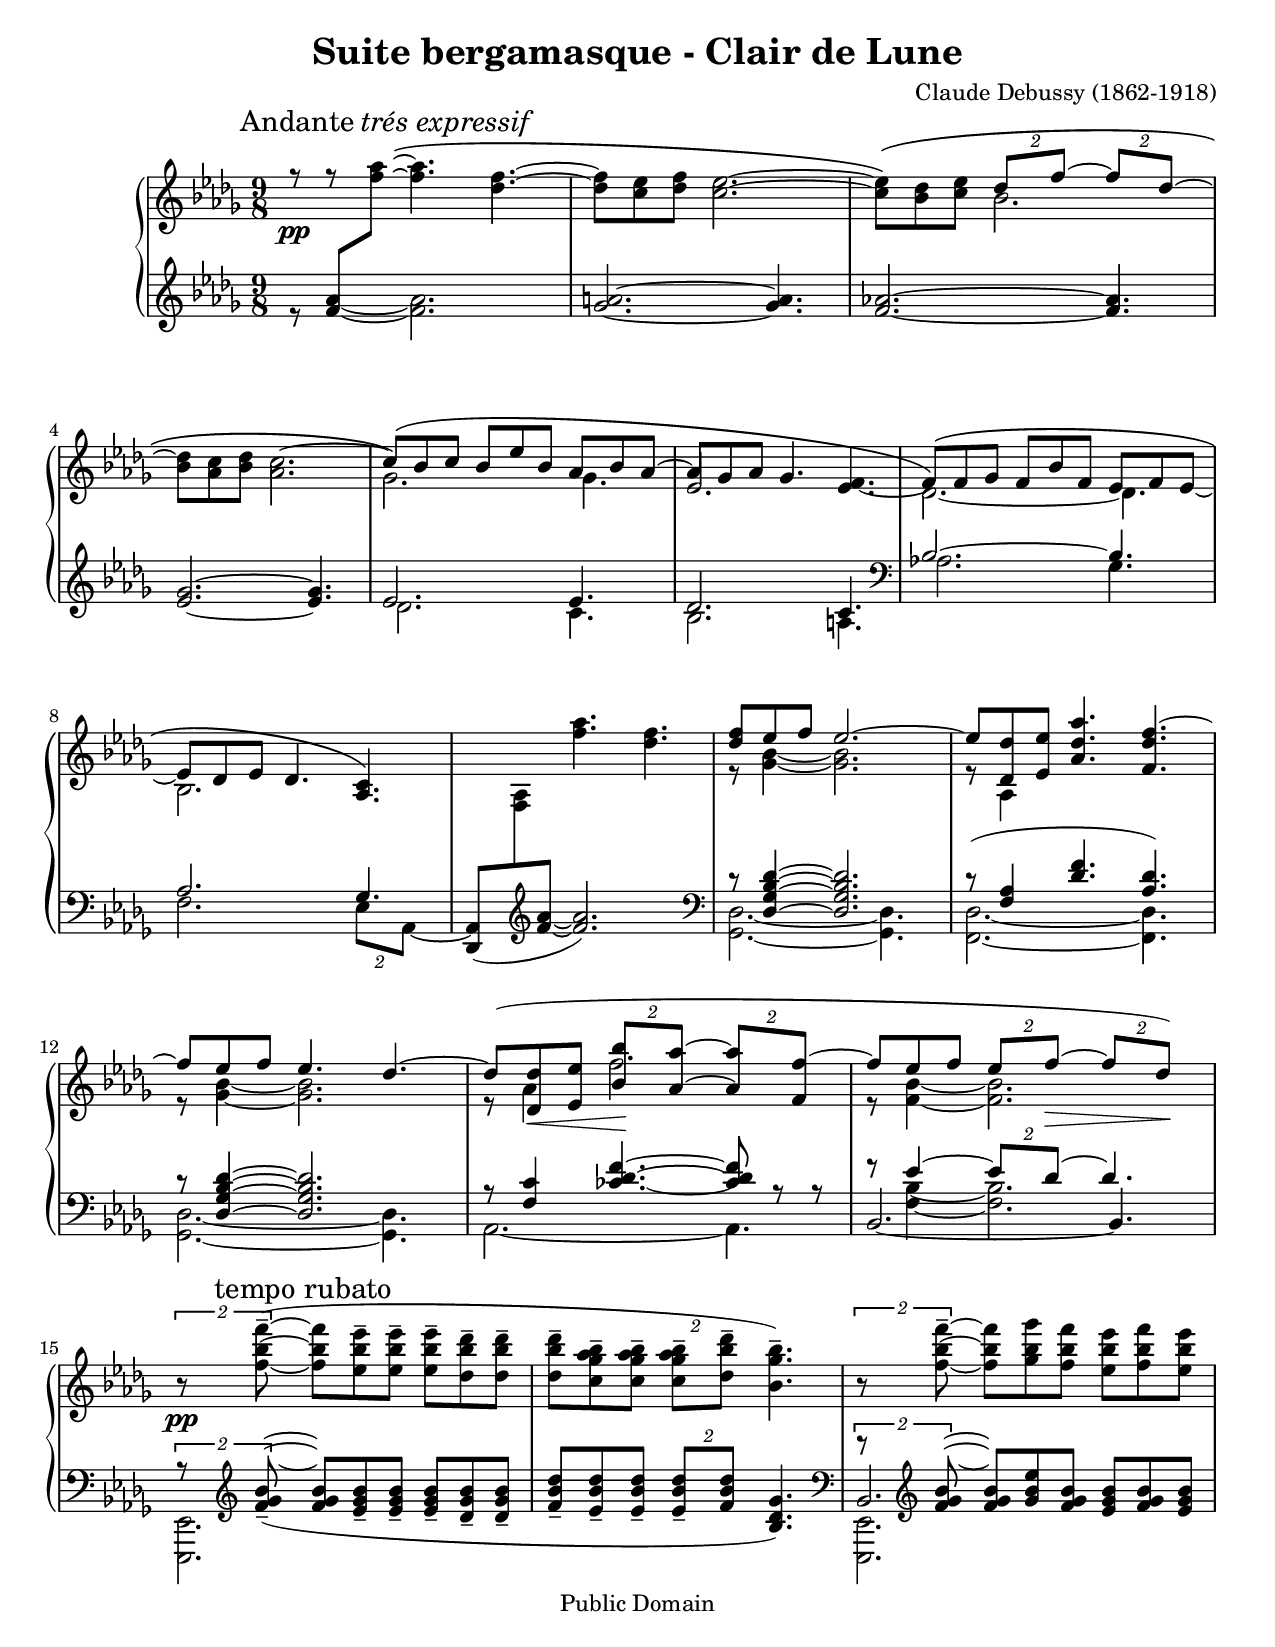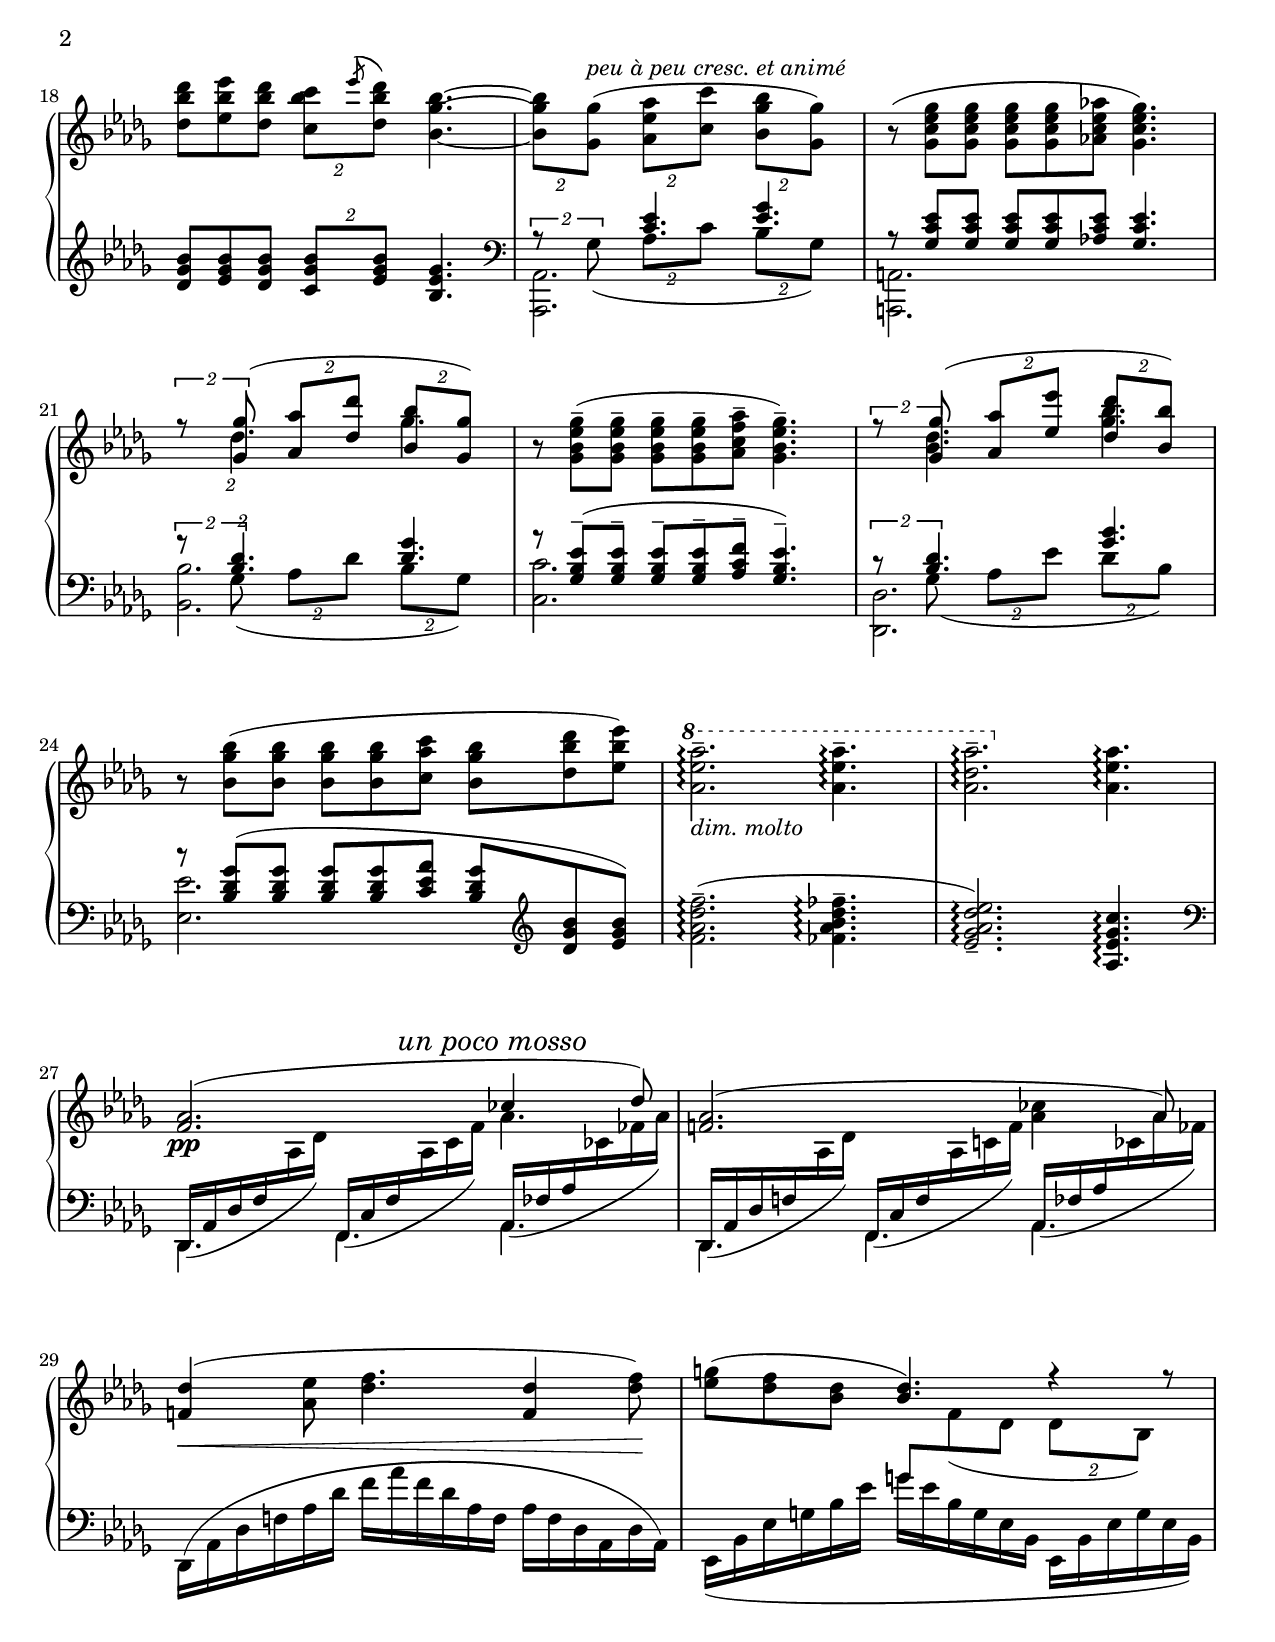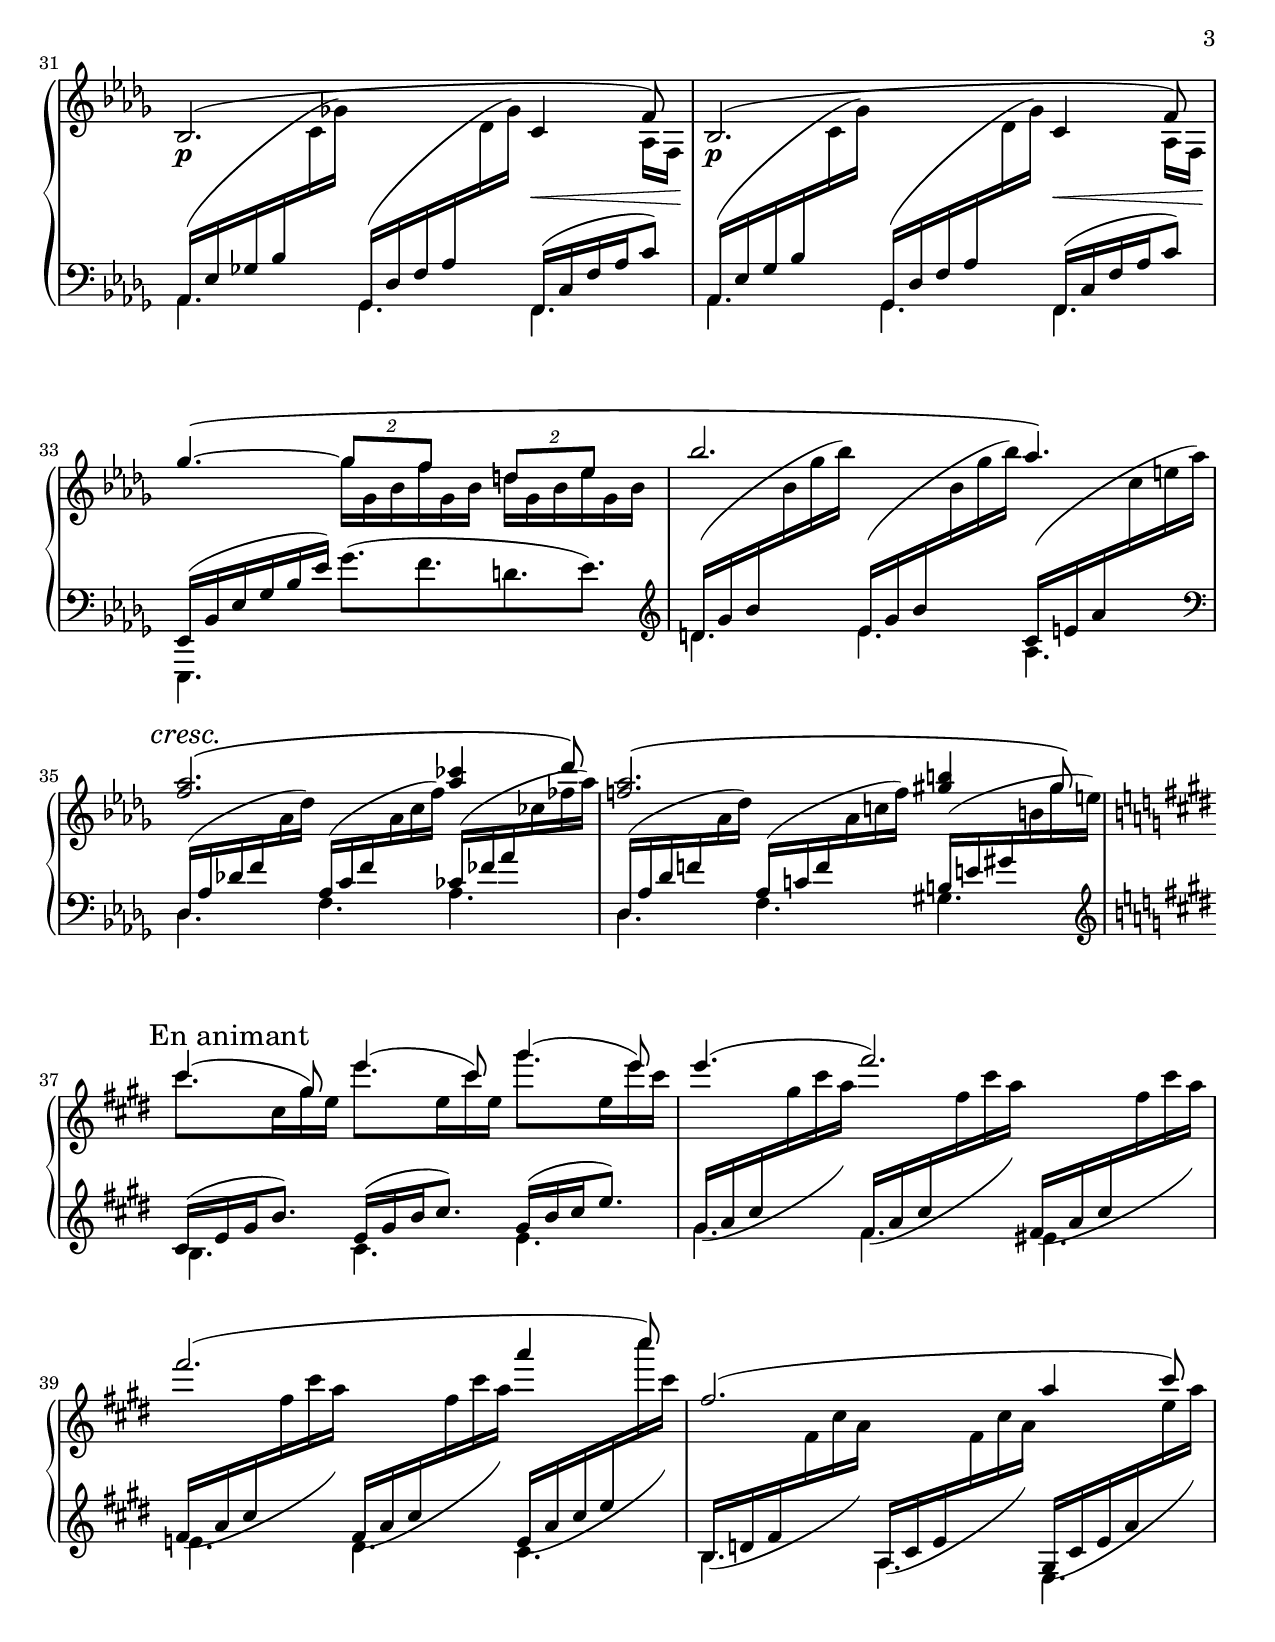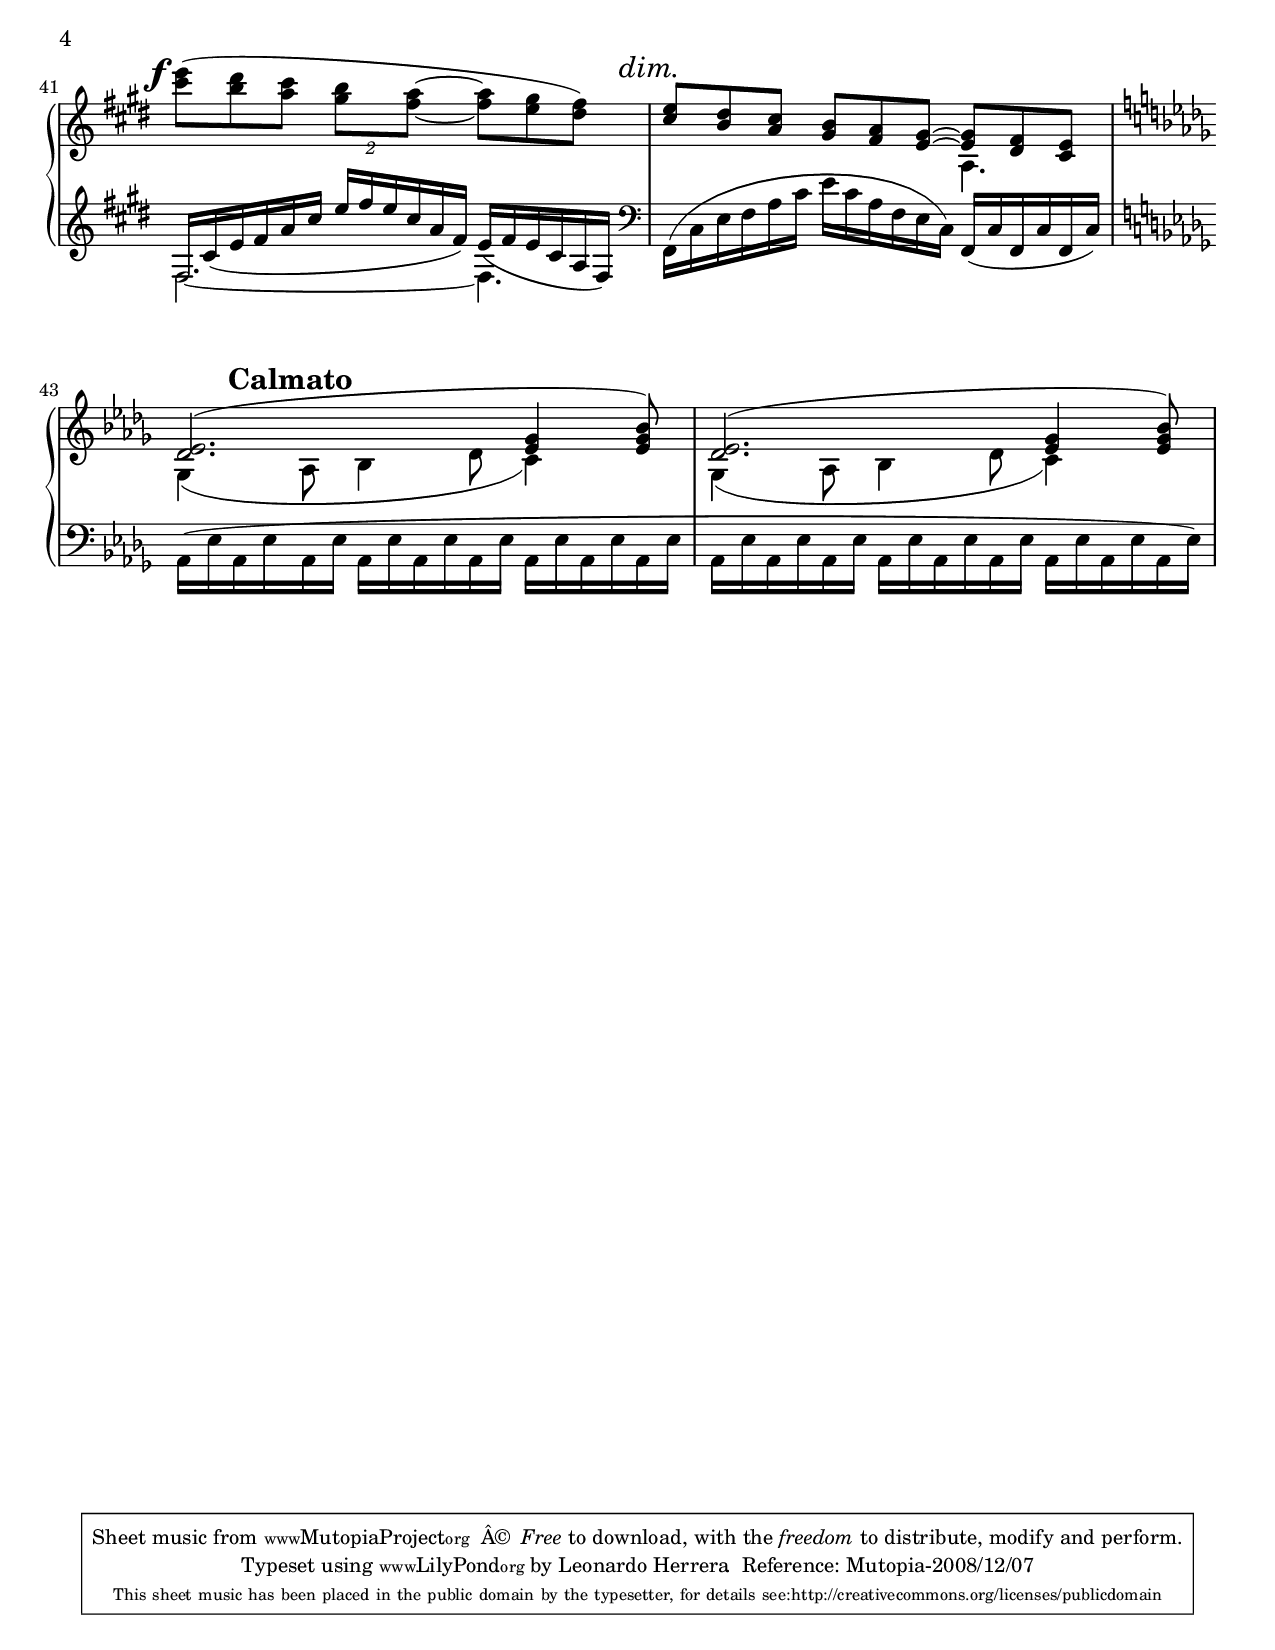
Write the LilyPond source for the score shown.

\header{
   composer          = "Claude Debussy (1862-1918)"
   title             = "Suite bergamasque - Clair de Lune"
   opus              = ""
   date		     = "1903"
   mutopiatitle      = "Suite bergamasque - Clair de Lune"
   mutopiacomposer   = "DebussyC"
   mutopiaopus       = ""
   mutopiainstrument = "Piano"
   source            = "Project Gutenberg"
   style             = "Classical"
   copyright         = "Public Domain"
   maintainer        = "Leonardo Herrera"
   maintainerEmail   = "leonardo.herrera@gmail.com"
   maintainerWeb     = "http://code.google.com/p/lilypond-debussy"
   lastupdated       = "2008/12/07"
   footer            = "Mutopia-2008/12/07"
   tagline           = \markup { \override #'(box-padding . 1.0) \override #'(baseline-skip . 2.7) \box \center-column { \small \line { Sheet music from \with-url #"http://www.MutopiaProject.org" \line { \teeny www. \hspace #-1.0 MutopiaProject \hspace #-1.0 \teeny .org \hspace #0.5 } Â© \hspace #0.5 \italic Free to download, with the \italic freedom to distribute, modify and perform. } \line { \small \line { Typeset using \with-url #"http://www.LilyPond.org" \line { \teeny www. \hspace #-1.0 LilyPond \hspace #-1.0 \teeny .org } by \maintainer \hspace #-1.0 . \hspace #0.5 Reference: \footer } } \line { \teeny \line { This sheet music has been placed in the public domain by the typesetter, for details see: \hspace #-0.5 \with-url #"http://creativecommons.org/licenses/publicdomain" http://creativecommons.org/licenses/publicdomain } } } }
}

\version "2.12.0"
\paper {
  #(set-paper-size "letter")
}

blanknotes = { \override NoteHead  #'transparent = ##t
	       \override Stem  #'transparent = ##t }
unblanknotes = { \revert NoteHead #'transparent
		 \revert Stem #'transparent }
blankhead = { \override NoteHead  #'transparent = ##t
	       }
unblankhead = { \revert NoteHead #'transparent
		  }

mBreak = { \break }

stemExtend = \once \override Stem #'length = #22
noFlag = \once \override Stem #'flag-style = #'no-flag

upper = \relative c'' {
	\clef treble
	\key des \major
	\time 9/8
	\override Staff.NoteCollision #'merge-differently-dotted = ##t

	\override Score.RehearsalMark #'Y-offset = #0.1
	\mark \markup { \upright Andante \italic "trés expressif" }


	<<
		{
			% 1
			r8 \pp
			r8 \blanknotes <f aes>8\(  ~ \unblanknotes \stemDown <f aes>4. <des f>4. ~
			% 2
			<des f>8[<c ees>8 <des f>8] <c ees>2. ~
			% 3
			<c ees>8 \) \( <bes des>8 <c ees>8 \stemUp \times 3/2{ des8[f] ~ } \times 3/2{ f8[des] ~ }

\mBreak

			% 4
			\stemNeutral <bes des>8 <aes c>8 <bes des>8 <aes c>2. ~

			% 5
			\stemUp c8 \) \( [bes8 c8] bes8[ees8 bes8] aes8[bes8 aes8] ~ \stemNeutral

			% 6
			aes8 [ges aes] ges4. s4.

			% 7
			\tieDown \stemDown  des2. \) ~ des4.

\mBreak

			% 8
			bes2.

		}
		\\
		{
			% 1
			s2. s4.
			% 2
			s2. s4.
			% 3
			s4. bes'2. ~
			% 4
			%\blanknotes <bes des>8 \unblanknotes
			s2. s4.
			% 5
			ges2. ges4.
			% 6
			\stemUp ees2. <ees f>4. ~
			% 7
			\stemUp \phrasingSlurUp f8 \( [f ges] f8[bes f]  ees8[f ees] ~
			% 8
			ees8 [des ees] des4. <aes c>4. \)
		}
	>>

	% 9
	\blanknotes  s8 s8 s8 \unblanknotes <f'' aes>4. <des f>4. ~

	% 10
	<<
		{<des f>8 ees f ees2. ~}
		\\
		{r8 <ges, bes>4 ~ <ges bes>2. }
	>>

	% 11
	<<
		{ ees'8 <des des,> <ees ees,> <aes, des aes'>4. <f des' f>4. ~ }
		\\
		{r8 aes,4 }
	>>

\mBreak

	% 12
	<<
		{f''8 ees f ees4. des4. ~ }
		\\
		{r8 <ges, bes>4 ~ <ges bes>2. }
	>>

	% 13
	<<
		{
			des'8 ( <des des,>8
			\< <ees ees,>8
			% tuplets specified individually to avoid grouping
			\times 3/2{ <bes bes'>8 \! <aes aes'>8 ~ }
			\times 3/2{ <aes aes'>8 <f f'>8 ~ }
			% 14
			f'8 ees8 f8
			\times 3/2{ ees8 f \> ~ }
			\times 3/2{ f des ) \! }
		}
		\\
		{
			r8 aes4 f'2.
			% 14
			r8 <f, bes>4 ~ <f bes>2.
		}
	>>

\mBreak

	%15
	{ \tupletUp \times 3/2{r8\pp <f' bes f'-->8 ~ ( }  <f bes f'>8 [<ees bes' ees-->8  <ees bes' ees-->8] <ees bes' ees-->8 [<des bes' des-->8 <des bes' des-->8] }

	%16
	<des bes' des>8--  <c ges' aes bes>-- <c ges' aes bes>-- \times 3/2 { <c ges' aes bes>--  <des bes' des>8-- } <bes ges' bes>4.-- )

	% 17
	\tupletUp \times 3/2 { r8 <f' bes f'>-- ~ } <f bes f'> <ges bes ges'> <f bes f'> <ees bes' ees> <f bes f'> <ees bes' ees>

\mBreak


	% 18
	<des bes' des>8 <ees bes' ees> <des bes' des>

	\tupletDown \times 3/2 { <c bes' c> [ \acciaccatura { \slurUp ees'8 \slurNeutral } <des, bes' des> ] } <bes ges' bes>4. ~

	% 19
	\times 3/2 {<bes ges' bes>8 <ges ges'> ^\markup { \italic "peu à peu cresc. et animé" } (  }
	\times 3/2 {<aes ees' aes> <c c'>}
	\times 3/2 {<bes ges' bes> <ges ges'> )}

	% 20
	r8 ( <ges c ees ges> <ges c ees ges>
	<ges c ees ges> <ges c ees ges> <aes c ees aes> <ges c ees ges>4. )

\mBreak


	% 21
	<<
		{ \times 3/2 {r8 <ges ges'> ( } \times 3/2{<aes aes'> <des des'>} \times 3/2{<bes bes'> <ges ges'> )} }
		\\
		{ \times 3/2 {s8 des'4.} ges }
	>>

	% 22
	r8 <ges, bes ees ges>-- (<ges bes ees ges>-- <ges bes ees ges>-- <ges bes ees ges>-- <aes c f aes>-- <ges bes ees ges>4.-- )

	% 23
	<<
		{
			\stemDown
			\tupletUp
			\times 3/2{ r8 <bes des>4. }
			<ges' bes>4.
		}
		\\
		{
			\stemUp
			\slurUp
			\tupletUp
			s8 s16 <ges, ges'>8 ( s16
			\times 3/2{ <aes aes'>8 <ees' ees'> }
			\times 3/2{ <des des'> <bes bes'> ) }
		}
	>>

\mBreak


	% 24
	r8 <bes ges' bes> ( <bes ges' bes>
	<bes ges' bes> <bes ges' bes> <c aes' c>
	<bes ges' bes> <des bes' des> <ees bes' ees> )

	% 25
	\ottava #1
       \set Staff.ottavation = #"8"
	<aes ees' aes>2.\arpeggio-- _\markup { \italic "dim. molto" } <aes ees' aes>4.\arpeggio--

	% 26
	<aes des aes'>2.\arpeggio--
	\ottava #0
	<aes, ees' aes>4.\arpeggio

\mBreak

	% 27
	<<
		{ <f aes>2.\pp ( ces'4 des8 ) }
		\\
		{ s2.\mark \markup { \italic "un poco mosso" }  aes4. }
	>>

	% 28
	 <f aes>2. ( <aes ces>4 aes8 )

\mBreak

	% 29
	<f des'>4 \< ( <aes ees'>8 <des f>4. <des f,>4 <des f>8 \! )

	% 30
	<<
		{
			\stemDown
			\slurUp
			<ees g>8 ( <des f> <des bes> \stemUp <des bes>4. )  r4 r8
		}
		\\
		{
			s4. \change Staff = lower \stemUp \blankhead g,8 \unblankhead \change Staff = upper \stemDown f ( des \times 3/2 { des bes ) } 
		}
	>>

\mBreak

	% 31
	<<
		{ bes2.\p ( c4 f8 ) }
		\\
		{ s2. s4 \< aes,16 f \! }
	>>

	% 32
	<<
		{ bes2.\p ( c4 f8 ) }
		\\
		{ s2. s4 \< aes,16 f \! }
	>>

	% 33
	<<
		{
			ges''4. ~ \( \times 3/2 { ges8[ f ] } \times 3/2 { d [ ees ] }
			
			% 35
			bes'2. aes4. \)
		}
		\\
		{
			s4. ges16[ ges, bes f' ges, bes]
			d [ges, bes ees ges, bes]
		}
        >>

\mBreak

	% 35
	\stemUp \phrasingSlurUp
	\mark \markup{ \italic "cresc." } <f' aes>2. \(   <aes ces>4 \stemUp des8 \)

	% 36
	<f, aes>2. \( <gis b>4 gis8 \)

	\key e \major

\mBreak
	% 37
	<<
		{
		\stemUp \slurUp
		\override Score.RehearsalMark #'Y-offset = #0.2
		\mark \markup { "En animant" }
		cis4 ( gis8 )
		e'4 ( cis 8 )
		gis'4 ( e8 )
		}
		\\
		{
		cis8. [ cis,16 gis' e ]
		e'8. [ e,16 cis' e, ]
		gis'8. [ e,16 e' cis ]
		}
	>>

	% 38
	\stemUp \slurUp
	e4. ( fis2. )

	% 39
	fis2. ( a4 cis8 )
	
	% 40
	fis,,2. ( a4 cis8 )

\mBreak

	% 41
	\stemNeutral
	\mark \markup { \dynamic "f" }
	<cis e>8 ( <b dis> <a cis> \times 3/2 { <gis b> <fis a> ~ } <fis a> <e gis> <dis fis> )

	% 42
	\mark \markup { \italic "dim." }
	<<
	{ <cis e> <b dis> <a cis>  <gis b> <fis a> <e gis> ~ <e gis> <dis fis> <cis e> }
	\\
	{
		s2. a4.
	}
	>>
	
	\key des \major
	%43
	
	\mBreak
	
	<<
	{
		
		<des ees>2. ( <ees ges>4 <ees ges bes>8 )
	}
	\\
	{
		ges,4 ( \mark \markup { \bold "Calmato" } aes8 bes4 des8 c4 )
	}
	>>
	
	% 44
	<<
	{
		<des ees>2. ( <ees ges>4 <ees ges bes>8 )
	
	}
	\\
	{
		ges,4 ( aes8 bes4 des8 c4 )
	}
	>>
}

lower = \relative c' {
	\key des \major
	\time 9/8
	\override Staff.NoteCollision #'merge-differently-dotted = ##t

	% 1
	<<
		{ s8  <f aes>8 \change Staff = upper \relative c''{ \stemDown <f aes>8 } }
		\\
		% trick to make legatto...
		{ r8 \blanknotes <f aes>4 ~ \unblanknotes <f aes>2. }
	>>

	% 2
	<ges a>2. ~ <ges a>4.

	% 3
	<f aes>2. ~ <f aes>4.

	% 4
	<ees ges>2. ~ <ees ges>4.

	% 5
	<<
		{ ees2. ees4. }
		\\
		{ des2. c4. }
	>>
	% 6
	<<
		{des2. c4.}
		\\
		{bes2. a4. \clef bass}
	>>
	% 7
	<<
		{bes2. ~ bes4.}
		\\
		{aes2.   ges4.}
	>>

	% 8
	<<
		{
			aes2. ges4.

			% 9

			s2. s4.
		}
		\\
		{
			\stemDown f2. \times 3/2 { ees8[aes,] ~ } |

			% 9

			\stemUp <aes des,>8 (
			\change Staff=upper \stemDown <aes' f>8
			\change Staff = lower \clef treble \stemUp <f' aes> ~ <f aes>2.
			)
			\clef bass
		}
	>>


	% 10
	<<
		{ r8 <des, ges bes des>4 ~ <des ges bes des>2. }
		\\
		{ <ges, des'>2. ~ <ges des'>4. }
	>>

	% 11
	<<
		{r8 (<f' aes>4 <des' f>4. <aes des>4.) }
		\\
		{<des, f,>2. ~ <des f,>4.}
	>>

	% 12
	<<
		{ r8 <des ges bes des>4 ~ <des ges bes des>2.}
		\\
		{<ges, des'>2. ~ <ges des'>4.}
	>>

	% 13
	<<
		{
			r8 <f' c'>4
			\override TieColumn #'tie-configuration =
				#'((10.0 . 1) (8.0 . 1) (5.0 . -1))
			<ces' des f>4. ~
			<ces des f>8
			r8 r8
		}
		\\
		{
			aes,2. ~
			aes4.
		}
	>>

	% 14

	<<
		{r8 ees''4 ~ \times 3/2{ees8 des ~ } des4.}
		\\
		{s8 <f, bes>4 ~ <f bes>2.}
		\\
		{\tieDown bes,2. ~ bes4.}
	>>

	% 15
	<<
		{
			\times 3/2{r8 \clef treble
			\slurDown
			<f'' ges bes>8_- ~ ( } \mark "tempo rubato"

			<f ges bes>8 [
			<ees ges bes>8_-
			<ees ges bes>8_-]

			<ees ges bes>8_- [
			<des ges bes>_-
			<des ges bes>_-]

			% 16
			<f bes des>8_-
			<ees bes' des>_-
			<ees bes' des>_- \times 3/2{<ees bes' des>8_- <f bes des>}
			<bes, des ges>4. ) \clef bass
		}
		\\
		{
			<ees,, ees,>2.

			% 16

			s2. s4.
		}
	>>

	% 17
	<<
		{\times 3/2{r8 \clef treble <f'' ges bes>8 ~} <f ges bes> <ges bes ees> <f ges bes> <ees ges bes> <f ges bes> <ees ges bes> }
		\\
		{<ees,, ees,>2. s4.}
		\\
		{bes'2. s4.}
	>>

	% 18
	\relative c' {<des ges bes>8 <ees ges bes> <des ges bes> \times 3/2 {<c ges' bes> <ees ges bes>} <bes ees ges>4. } \clef bass

	% 19
	<<
		{
			\stemDown
			\slurDown
			\tupletUp
			\times 3/2 {r8 ges' ( }
			\tupletDown
			\times 3/2 {aes c}
			\times 3/2 {bes ges )}
		}
		\\
		{
			\stemUp s4. <c ees>4. <ees ges>4.
		}
		\\
		{
			\stemDown <aes,, aes,>2.
		}
	>>

	% 20
	<<
		{
			r8 <ges' c ees>8 <ges c ees>
			<ges c ees> <ges c ees> <aes c ees> <ges c ees>4.
		}
		\\
		{
			<a, a,>2. s4.
		}
	>>

	% 21
	<<
		{
			\times 3/2{s8 <bes' des>4.} s4.
		}
		\\
		{
			<bes bes,>2. \stemUp <des ges>4.
		}
		\\
		{
			\tupletUp \stemDown \slurDown \times 3/2 {r8 ges, ( } \tupletDown \times 3/2{aes des} \times 3/2{bes ges ) }
		}
	>>

	% 22
	<<
		{r8 <ges bes ees>-- (<ges bes ees>-- <ges bes ees>-- <ges bes ees>-- <aes c f>-- <ges bes ees>4.--) }
		\\
		{<c c,>2. s4.}
	>>

	% 23
	<<

		{
			\stemUp
			\tupletUp
			\times 3/2{ r8 <bes des>4. }
			<ges' bes>4.
		}
		\\
		{
			\stemDown \slurDown \tupletDown
			s8 s16 ges,8 ( s16
			\times 3/2{ aes8 ees' }
			\times 3/2{ des bes ) }
		}
		\\
		{\stemDown <des, des,>2. s4}
	>>

	% 24
	<<
		{
			r8 <bes' des ges> ( <bes des ges>
			<bes des ges> <bes des ges> <c ees aes>
			<bes des ges> \clef treble <des ges bes> <ees ges bes> )
		}
		\\
		{
			<ees ees,>2.
		}
	>>

	% 25
	<f aes des f>2.\arpeggio-- ( <fes aes bes des fes>4.\arpeggio--

	% 26
	<ees ges aes des ees>2.\arpeggio-- ) <aes, ees' ges c>4.\arpeggio \clef bass

	% 27
	<<
		{
			\stemUp
			\slurDown
			des,,16 ( aes' des f \change Staff = upper \stemDown \relative c' { aes des ) }
			\stemUp \change Staff = lower
			f, ( c' f  \change Staff = upper \stemDown \relative c' { aes c f ) }
			\stemUp \change Staff = lower
			aes, ( fes' aes  \change Staff = upper \stemDown \relative c' { ces fes aes ) }


		}
		\\
		{
			\stemDown des,,4. f aes
		}
	>>

	% 28
	<<
		{
			\slurDown
			\stemUp \change Staff = lower
			des,16 ( aes' des f \change Staff = upper \stemDown \relative c' { aes des ) }
			\stemUp \change Staff = lower
			f, ( c' f  \change Staff = upper \stemDown \relative c' { aes c f ) }
			\stemUp \change Staff = lower
			aes, ( fes' aes  \change Staff = upper \stemDown
				\relative c' { ces aes' fes ) }
		}
		\\
		{
			des,,4. f aes
		}

	>>


	% 29
	des,16 ( aes' des f aes des
	f aes f des aes f
	aes f des aes des aes )

	% 30
	\slurDown
	\stemDown
	ees16 ( bes' ees g bes ees 	g ees bes g ees bes  ees, bes' ees g ees bes )

	% 31
	<<
		{
			\stemUp
			aes16 ( ees' ges bes \change Staff = upper \stemDown \relative c' { c ges' ) }
			\stemUp \change Staff = lower
			ges, ( des' f  aes \change Staff = upper \stemDown \relative c' { des ges ) }
			\stemUp \change Staff = lower
			f, ( c' f aes c8 )
		}
		\\
		{
			\stemDown aes,4. ges f
		}
	>>

	% 32
	<<
		{
			\stemUp
			aes16 ( ees' ges bes \change Staff = upper \stemDown \relative c' { c ges' ) }
			\stemUp \change Staff = lower
			ges, ( des' f  aes \change Staff = upper \stemDown \relative c' { des ges ) }
			\stemUp \change Staff = lower
			f, ( c' f aes c8 )
		}
		\\
		{
			\stemDown aes,4. ges f
		}
	>>

	% 33

	<<
		{
			ees16 ( bes' ees ges bes ees )
			\stemDown ges8. [( f d ees )]
			\clef treble

		}
		\\
		{
			ees,,,4. s2.
		}

	>>

	% 34
	<<
		{
			% 34
			\stemUp
			d'''16 ( ges bes
			\change Staff = upper \stemDown
			bes ges' bes )

			\change Staff = lower \stemUp
			ees,, ( ges bes
			\change Staff = upper \stemDown
			bes ges' bes )

			\change Staff = lower \stemUp
			c,, ( e aes
			\change Staff = upper \stemDown
			c e aes )

			\change Staff = lower \clef bass

		}
		\\
		{
			% 34
			d,,4. ees aes,
		}
	>>






	% 35
	<<
		{
			\change Staff = lower \stemUp
			des,16 ( aes' des f
			\change Staff = upper \stemDown
			aes des )

			\change Staff = lower \stemUp
			aes, ( c f
			\change Staff = upper \stemDown
			aes c f )

			\change Staff = lower \stemUp
			ces, (fes aes
			\change Staff = upper \stemDown
			ces fes aes)
		}
		\\
		{
			\stemDown
			des,,,4. f aes
		}
	>>

	% 36
	<<
		{
			\change Staff = lower \stemUp
			des,16 ( aes' des f
			\change Staff = upper \stemDown
			aes des )

			\change Staff = lower \stemUp
			aes, ( c f
			\change Staff = upper \stemDown
			aes c f )

			\change Staff = lower \stemUp
			b,, (e gis
			\change Staff = upper \stemDown
			b gis' e)
		}
		\\
		{
			\stemDown
			des,,4. f gis

			\clef treble
			\key e \major
		}
	>>

	% 37
	<<
		{
			cis16 [ ( e gis b8. )]
			e,16 ( gis b cis8. )
			gis16 ( b cis e8. )
		}
		\\
		{
			b,4. cis e
		}

	>>

	% 38
	<<
		{
			\slurDown
			\change Staff = lower \stemUp
			gis16 (a cis
			\change Staff = upper \stemDown
			gis' cis a )

			\change Staff = lower \stemUp
			fis, (a cis
			\change Staff = upper \stemDown
			fis cis' a)

			\change Staff = lower \stemUp
			fis, ( a cis
			\change Staff = upper \stemDown
			fis cis' a)
		}
		\\
		{
			gis,4. fis eis
		}
	>>

	% 39
	<<
		{
			\slurDown fis16 ( a cis \change Staff = upper \stemDown fis cis' a )  
			\change Staff = lower \stemUp fis, ( a cis \change Staff = upper \stemDown fis cis' a )
			\change Staff = lower \stemUp e, ( a cis e \change Staff = upper \stemDown cis'' cis, )
		}
		\\
		{
			e,,4. dis cis
		}
	>>
	
	% 40
	<<
		{
			\slurDown b16 ( d fis \change Staff = upper \stemDown fis cis' a )
			\change Staff = lower \stemUp a, ( cis e \change Staff = upper \stemDown fis cis' a )
			\change Staff = lower \stemUp gis, ( cis e  a \change Staff = upper \stemDown e' a )
		}
		\\
		{
			b,,4. a e
		}
	>>
	% 41
	\stemNeutral
	<<
		{
			\override Staff.NoteCollision
				#'merge-differently-headed = ##t
				\slurDown fis16 cis' ( e fis a cis e fis e cis a fis ) \slurNeutral e (fis e cis a fis)
				\clef bass
		}
		\\
		{
			fis2. ~ fis4.
		}
	>>
	
	%42
	\slurNeutral fis,16 ( cis' e fis a cis e cis a fis e cis ) fis, ( cis' fis, cis' fis, cis' )
	
	\key des \major
	\stemDown
	% 43
	
	aes16 ( ees' aes, ees' aes, ees'
	aes, ees' aes, ees' aes, ees'
	aes, ees' aes, ees' aes, ees'
	
	% 44
	aes, ees' aes, ees' aes, ees'
	aes, ees' aes, ees' aes, ees'
	aes, ees' aes, ees' aes, ees'
	)
	
}

\score {
	\new PianoStaff <<
		\context Staff = "upper" {
			% \set PianoStaff.instrumentName = "Piano  "
			#(set-accidental-style 'piano)

			\upper
		}
		\context Staff = "lower" {
			#(set-accidental-style 'piano)
			\lower
		}
	>>
	\layout { }
	\midi { }
}
